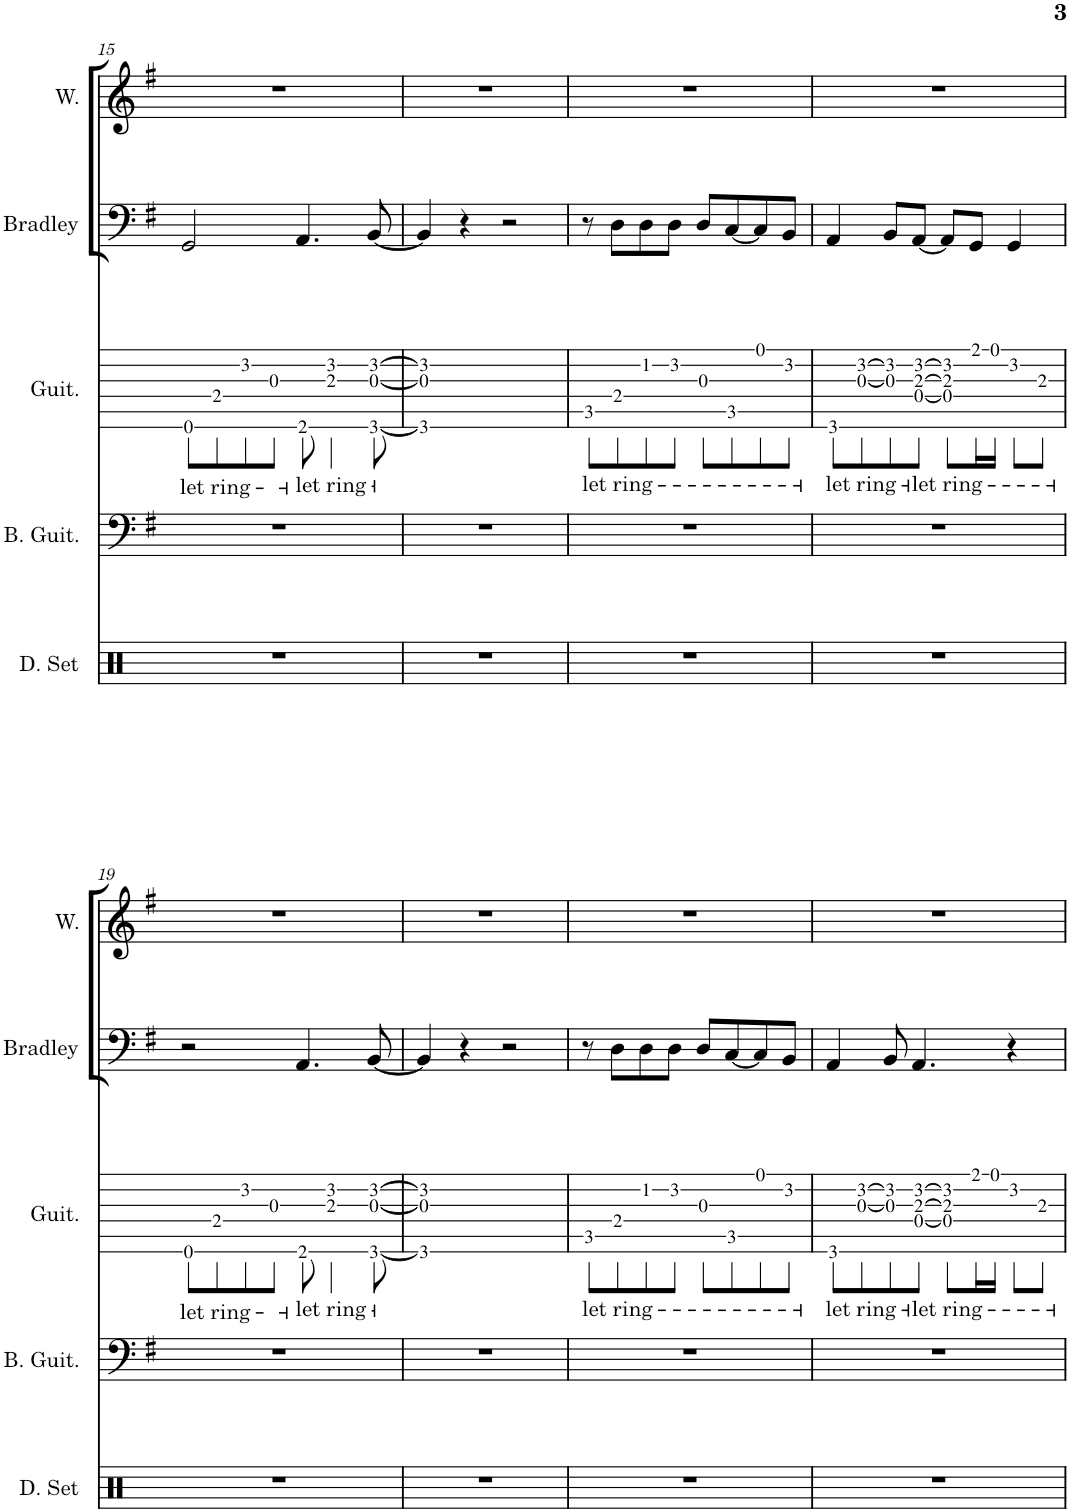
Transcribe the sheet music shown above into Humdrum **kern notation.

**kern	**kern	**kern	**kern	**kern
*part5	*part4	*part3	*part2	*part1
*staff5	*staff4	*staff3	*staff2	*staff1
*I"Drumset	*I"Bass Guitar	*I"Acoustic Guitar	*I"Bradley Cooper	*I"Women
*I'D. Set	*I'B. Guit.	*I'Guit.	*I'Bradley	*I'W.
!!LO:PB:g=z
*clefX	*clefF4	*	*clefF4	*clefG2
*	*Trd7c12	*	*	*
*k[]	*k[f#]	*k[f#]	*k[f#]	*k[f#]
*M4/4	*M4/4	*M4/4	*M4/4	*M4/4
=15	=15	=15	=15	=15
!	!	!LO:TX:b:t=let ring	!	!
1r	1r	8EE\L	2GG/	1r
.	.	8E\	.	.
.	.	8d\	.	.
.	.	8G\J	.	.
!	!	!LO:TX:b:t=let ring	!	!
.	.	8FF#\	4.AA/	.
.	.	4A\ 4d\	.	.
.	.	[8GG\ [8G\ [8d\	[8BB/	.
=16	=16	=16	=16	=16
1r	1r	1GG] 1G] 1d]	4BB/]	1r
.	.	.	4r	.
.	.	.	2r	.
=17	=17	=17	=17	=17
!	!	!LO:TX:b:t=let ring	!	!
1r	1r	8C\L	8r	1r
.	.	8E\	8D\L	.
.	.	8c\	8D\	.
.	.	8d\J	8D\J	.
.	.	8G\L	8D/L	.
.	.	8C\	[8C/	.
.	.	8e\	8C/]	.
.	.	8d\J	8BB/J	.
=18	=18	=18	=18	=18
!	!	!LO:TX:b:t=let ring	!	!
1r	1r	8GG\L	4AA/	1r
.	.	[8G\ [8d\	.	.
.	.	8G\] 8d\]	8BB/L	.
!	!	!LO:TX:b:t=let ring	!	!
.	.	[8D\ [8A\ [8d\J	[8AA/J	.
.	.	8D\] 8A\] 8d\]L	8AA/L]	.
.	.	16f#\L	8GG/J	.
.	.	16e\JJ	.	.
.	.	8d\L	4GG/	.
.	.	8A\J	.	.
!!LO:LB:g=z
=19	=19	=19	=19	=19
!	!	!LO:TX:b:t=let ring	!	!
1r	1r	8EE\L	2r	1r
.	.	8E\	.	.
.	.	8d\	.	.
.	.	8G\J	.	.
!	!	!LO:TX:b:t=let ring	!	!
.	.	8FF#\	4.AA/	.
.	.	4A\ 4d\	.	.
.	.	[8GG\ [8G\ [8d\	[8BB/	.
=20	=20	=20	=20	=20
1r	1r	1GG] 1G] 1d]	4BB/]	1r
.	.	.	4r	.
.	.	.	2r	.
=21	=21	=21	=21	=21
!	!	!LO:TX:b:t=let ring	!	!
1r	1r	8C\L	8r	1r
.	.	8E\	8D\L	.
.	.	8c\	8D\	.
.	.	8d\J	8D\J	.
.	.	8G\L	8D/L	.
.	.	8C\	[8C/	.
.	.	8e\	8C/]	.
.	.	8d\J	8BB/J	.
=22	=22	=22	=22	=22
!	!	!LO:TX:b:t=let ring	!	!
1r	1r	8GG\L	4AA/	1r
.	.	[8G\ [8d\	.	.
.	.	8G\] 8d\]	8BB/	.
!	!	!LO:TX:b:t=let ring	!	!
.	.	[8D\ [8A\ [8d\J	4.AA/	.
.	.	8D\] 8A\] 8d\]L	.	.
.	.	16f#\L	.	.
.	.	16e\JJ	.	.
.	.	8d\L	4r	.
.	.	8A\J	.	.
=	=	=	=	=
*-	*-	*-	*-	*-
